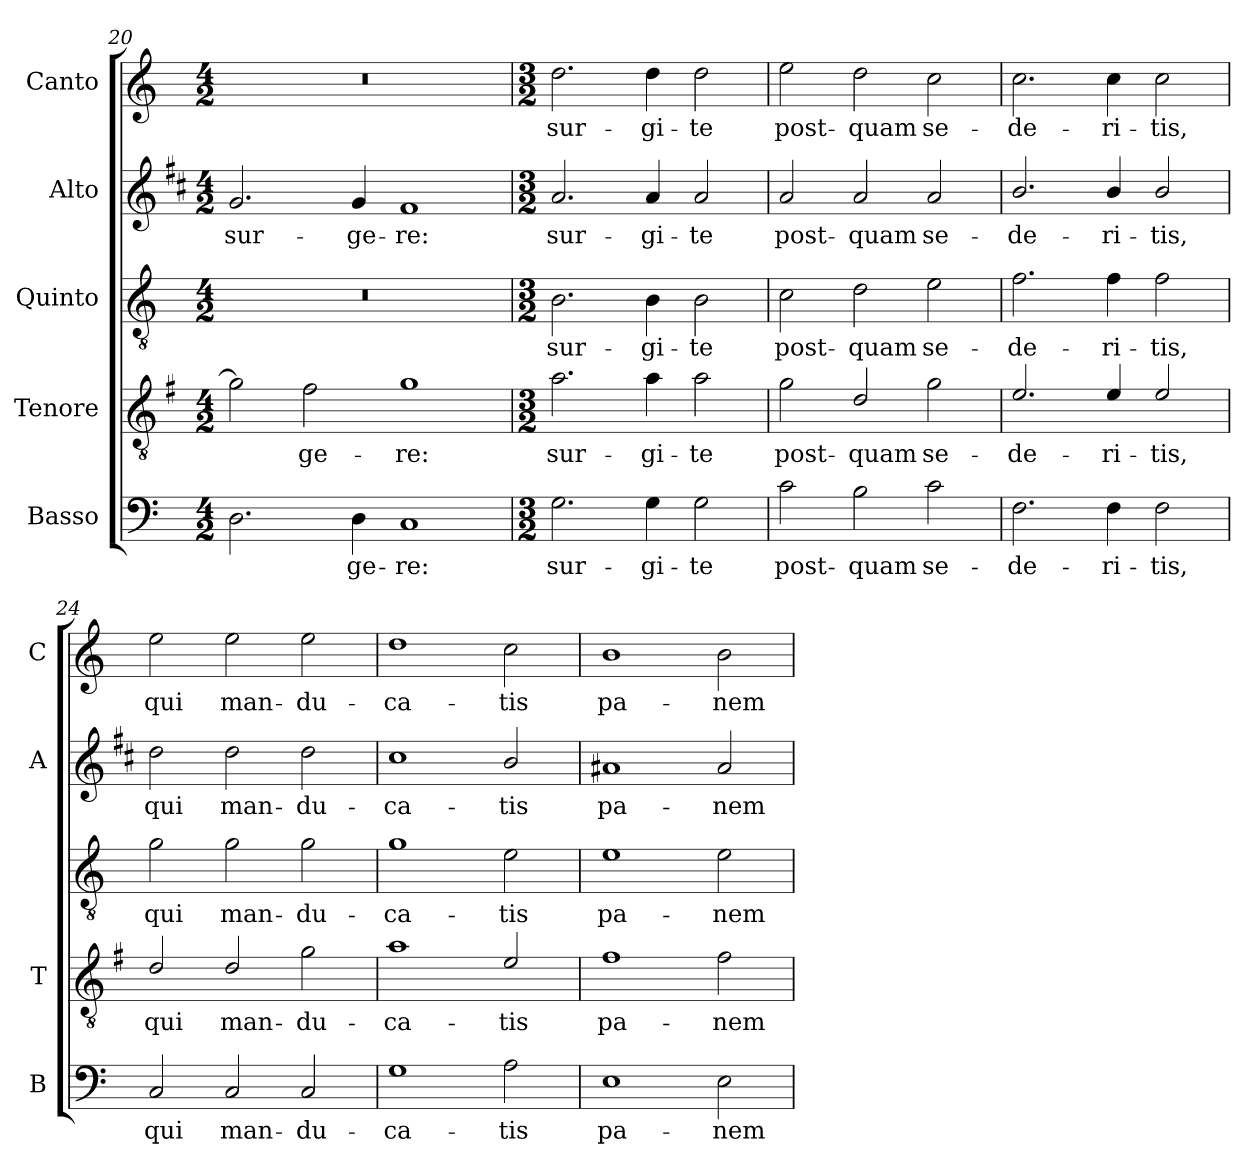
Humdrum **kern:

**kern	**text	**kern	**text	**kern	**text	**kern	**text	**kern	**text
*part5	*part5	*part4	*part4	*part3	*part3	*part2	*part2	*part1	*part1
*staff5	*staff5	*staff4	*staff4	*staff3	*staff3	*staff2	*staff2	*staff1	*staff1
*I"Basso	*	*I"Tenore	*	*I"Quinto	*	*I"Alto	*	*I"Canto	*
*I'B	*	*I'T	*	*	*	*I'A	*	*I'C	*
*clefF4	*	*clefGv2	*	*clefGv2	*	*clefG2	*	*clefG2	*
*	*	*ITrd4c7	*	*	*	*ITrd1c2	*	*	*
*k[]	*	*k[]	*	*k[]	*	*k[]	*	*k[]	*
*C:	*	*C:	*	*C:	*	*C:	*	*C:	*
*M4/2	*	*M4/2	*	*M4/2	*	*M4/2	*	*M4/2	*
=20	=20	=20	=20	=20	=20	=20	=20	=20	=20
!	!	!	!	!	!	!	!LO:LY:b	!	!
2.D\	.	2c\]	.	0r	.	2.f/	sur-	0r	.
!	!	!	!LO:LY:b	!	!	!	!	!	!
.	.	2B\	-ge-	.	.	.	.	.	.
!	!LO:LY:b	!	!	!	!	!	!LO:LY:b	!	!
4D\	-ge-	.	.	.	.	4f/	-ge-	.	.
!	!LO:LY:b	!	!LO:LY:b	!	!	!	!LO:LY:b	!	!
1C	-re:	1c	-re:	.	.	1e	-re:	.	.
=21	=21	=21	=21	=21	=21	=21	=21	=21	=21
*M3/2	*	*M3/2	*	*M3/2	*	*M3/2	*	*M3/2	*
!	!LO:LY:b	!	!LO:LY:b	!	!LO:LY:b	!	!LO:LY:b	!	!LO:LY:b
2.G\	sur-	2.d\	sur-	2.B\	sur-	2.g/	sur-	2.dd\	sur-
!	!LO:LY:b	!	!LO:LY:b	!	!LO:LY:b	!	!LO:LY:b	!	!LO:LY:b
4G\	-gi-	4d\	-gi-	4B\	-gi-	4g/	-gi-	4dd\	-gi-
!	!LO:LY:b	!	!LO:LY:b	!	!LO:LY:b	!	!LO:LY:b	!	!LO:LY:b
2G\	-te	2d\	-te	2B\	-te	2g/	-te	2dd\	-te
=22	=22	=22	=22	=22	=22	=22	=22	=22	=22
!	!LO:LY:b	!	!LO:LY:b	!	!LO:LY:b	!	!LO:LY:b	!	!LO:LY:b
2c\	post-	2c\	post-	2c\	post-	2g/	post-	2ee\	post-
!	!LO:LY:b	!	!LO:LY:b	!	!LO:LY:b	!	!LO:LY:b	!	!LO:LY:b
2B\	-quam	2G/	-quam	2d\	-quam	2g/	-quam	2dd\	-quam
!	!LO:LY:b	!	!LO:LY:b	!	!LO:LY:b	!	!LO:LY:b	!	!LO:LY:b
2c\	se-	2c\	se-	2e\	se-	2g/	se-	2cc\	se-
=23	=23	=23	=23	=23	=23	=23	=23	=23	=23
!	!LO:LY:b	!	!LO:LY:b	!	!LO:LY:b	!	!LO:LY:b	!	!LO:LY:b
2.F\	-de-	2.A/	-de-	2.f\	-de-	2.a/	-de-	2.cc\	-de-
!	!LO:LY:b	!	!LO:LY:b	!	!LO:LY:b	!	!LO:LY:b	!	!LO:LY:b
4F\	-ri-	4A/	-ri-	4f\	-ri-	4a/	-ri-	4cc\	-ri-
!	!LO:LY:b	!	!LO:LY:b	!	!LO:LY:b	!	!LO:LY:b	!	!LO:LY:b
2F\	-tis,	2A/	-tis,	2f\	-tis,	2a/	-tis,	2cc\	-tis,
=24	=24	=24	=24	=24	=24	=24	=24	=24	=24
!	!LO:LY:b	!	!LO:LY:b	!	!LO:LY:b	!	!LO:LY:b	!	!LO:LY:b
2C/	qui	2G/	qui	2g\	qui	2cc\	qui	2ee\	qui
!	!LO:LY:b	!	!LO:LY:b	!	!LO:LY:b	!	!LO:LY:b	!	!LO:LY:b
2C/	man-	2G/	man-	2g\	man-	2cc\	man-	2ee\	man-
!	!LO:LY:b	!	!LO:LY:b	!	!LO:LY:b	!	!LO:LY:b	!	!LO:LY:b
2C/	-du-	2c\	-du-	2g\	-du-	2cc\	-du-	2ee\	-du-
!!LO:LB:g=z
=25	=25	=25	=25	=25	=25	=25	=25	=25	=25
!	!LO:LY:b	!	!LO:LY:b	!	!LO:LY:b	!	!LO:LY:b	!	!LO:LY:b
1G	-ca-	1d	-ca-	1g	-ca-	1b	-ca-	1dd	-ca-
!	!LO:LY:b	!	!LO:LY:b	!	!LO:LY:b	!	!LO:LY:b	!	!LO:LY:b
2A\	-tis	2A/	-tis	2e\	-tis	2a/	-tis	2cc\	-tis
=26	=26	=26	=26	=26	=26	=26	=26	=26	=26
!	!LO:LY:b	!	!LO:LY:b	!	!LO:LY:b	!	!LO:LY:b	!	!LO:LY:b
1E	pa-	1B	pa-	1e	pa-	1g#X	pa-	1b	pa-
!	!LO:LY:b	!	!LO:LY:b	!	!LO:LY:b	!	!LO:LY:b	!	!LO:LY:b
2E\	-nem	2B\	-nem	2e\	-nem	2g#/	-nem	2b\	-nem
=	=	=	=	=	=	=	=	=	=
*-	*-	*-	*-	*-	*-	*-	*-	*-	*-
